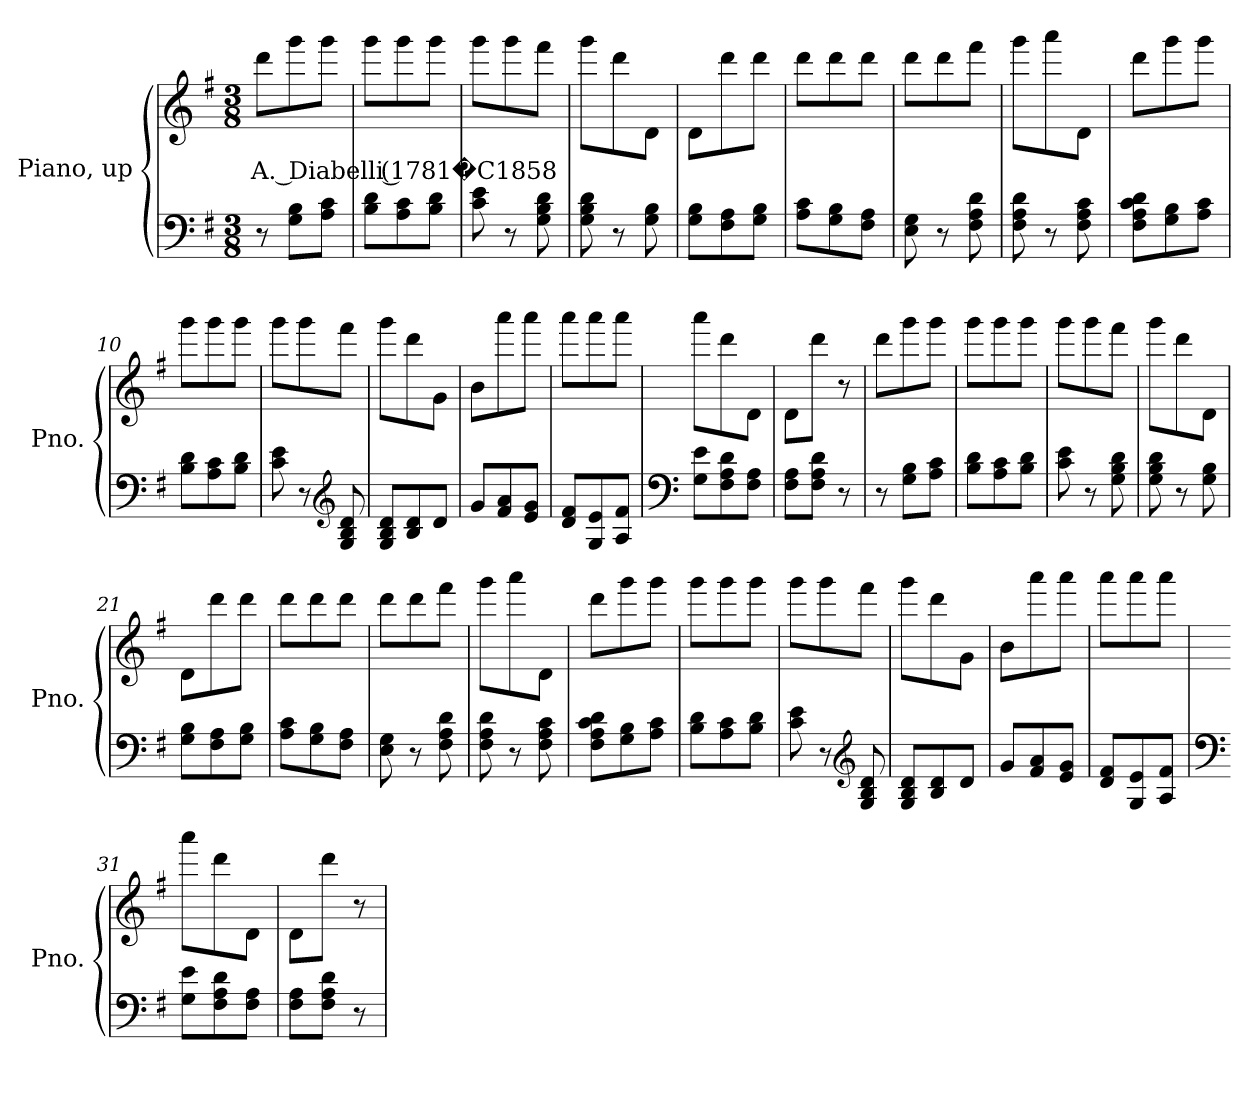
**kern	**kern	**text
*part1	*part1	*part1
*staff2	*staff1	*staff1
*I"Piano, up	*	*
*I'Pno.	*	*
*clefF4	*clefG2	*
*k[f#]	*k[f#]	*
*M3/8	*M3/8	*
*MM120	*MM120	*
=1	=1	=1
!	!	!LO:LY:b
8r	8ddd\L	A. Diabelli (1781�C1858
8G\ 8B\L	8ggg\	.
8A\ 8c\J	8ggg\J	.
=2	=2	=2
8B\ 8d\L	8ggg\L	.
8A\ 8c\	8ggg\	.
8B\ 8d\J	8ggg\J	.
=3	=3	=3
8c\ 8e\	8ggg\L	.
8r	8ggg\	.
8G\ 8B\ 8d\	8fff#\J	.
=4	=4	=4
8G\ 8B\ 8d\	8ggg\L	.
8r	8ddd\	.
8G\ 8B\	8d\J	.
=5	=5	=5
8G\ 8B\L	8d\L	.
8F#\ 8A\	8ddd\	.
8G\ 8B\J	8ddd\J	.
=6	=6	=6
8A\ 8c\L	8ddd\L	.
8G\ 8B\	8ddd\	.
8F#\ 8A\J	8ddd\J	.
!!LO:LB:g=z
=7	=7	=7
8E\ 8G\	8ddd\L	.
8r	8ddd\	.
8F#\ 8A\ 8d\	8fff#\J	.
=8	=8	=8
8F#\ 8A\ 8d\	8ggg\L	.
8r	8aaa\	.
8F#\ 8A\ 8c\	8d\J	.
=9	=9	=9
8F#\ 8A\ 8c\ 8d\L	8ddd\L	.
8G\ 8B\	8ggg\	.
8A\ 8c\J	8ggg\J	.
=10	=10	=10
8B\ 8d\L	8ggg\L	.
8A\ 8c\	8ggg\	.
8B\ 8d\J	8ggg\J	.
=11	=11	=11
8c\ 8e\	8ggg\L	.
8r	8ggg\	.
*clefG2	*	*
8G/ 8B/ 8d/	8fff#\J	.
=12	=12	=12
8G/ 8B/ 8d/L	8ggg\L	.
8B/ 8d/	8ddd\	.
8d/J	8g\J	.
=13	=13	=13
8g/L	8b\L	.
8f#/ 8a/	8aaa\	.
8e/ 8g/J	8aaa\J	.
=14	=14	=14
8d/ 8f#/L	8aaa\L	.
8G/ 8e/	8aaa\	.
8A/ 8f#/J	8aaa\J	.
!!LO:LB:g=z
=15	=15	=15
*clefF4	*	*
8G\ 8e\L	8aaa\L	.
8F#\ 8A\ 8d\	8ddd\	.
8F#\ 8A\J	8d\J	.
=16	=16	=16
8F#\ 8A\L	8d\L	.
8F#\ 8A\ 8d\J	8ddd\J	.
8r	8r	.
=17	=17	=17
8r	8ddd\L	.
8G\ 8B\L	8ggg\	.
8A\ 8c\J	8ggg\J	.
=18	=18	=18
8B\ 8d\L	8ggg\L	.
8A\ 8c\	8ggg\	.
8B\ 8d\J	8ggg\J	.
=19	=19	=19
8c\ 8e\	8ggg\L	.
8r	8ggg\	.
8G\ 8B\ 8d\	8fff#\J	.
=20	=20	=20
8G\ 8B\ 8d\	8ggg\L	.
8r	8ddd\	.
8G\ 8B\	8d\J	.
=21	=21	=21
8G\ 8B\L	8d\L	.
8F#\ 8A\	8ddd\	.
8G\ 8B\J	8ddd\J	.
=22	=22	=22
8A\ 8c\L	8ddd\L	.
8G\ 8B\	8ddd\	.
8F#\ 8A\J	8ddd\J	.
=23	=23	=23
8E\ 8G\	8ddd\L	.
8r	8ddd\	.
8F#\ 8A\ 8d\	8fff#\J	.
!!LO:LB:g=z
=24	=24	=24
8F#\ 8A\ 8d\	8ggg\L	.
8r	8aaa\	.
8F#\ 8A\ 8c\	8d\J	.
=25	=25	=25
8F#\ 8A\ 8c\ 8d\L	8ddd\L	.
8G\ 8B\	8ggg\	.
8A\ 8c\J	8ggg\J	.
=26	=26	=26
8B\ 8d\L	8ggg\L	.
8A\ 8c\	8ggg\	.
8B\ 8d\J	8ggg\J	.
=27	=27	=27
8c\ 8e\	8ggg\L	.
8r	8ggg\	.
*clefG2	*	*
8G/ 8B/ 8d/	8fff#\J	.
=28	=28	=28
8G/ 8B/ 8d/L	8ggg\L	.
8B/ 8d/	8ddd\	.
8d/J	8g\J	.
=29	=29	=29
8g/L	8b\L	.
8f#/ 8a/	8aaa\	.
8e/ 8g/J	8aaa\J	.
=30	=30	=30
8d/ 8f#/L	8aaa\L	.
8G/ 8e/	8aaa\	.
8A/ 8f#/J	8aaa\J	.
=31	=31	=31
*clefF4	*	*
8G\ 8e\L	8aaa\L	.
8F#\ 8A\ 8d\	8ddd\	.
8F#\ 8A\J	8d\J	.
!!LO:LB:g=z
=32	=32	=32
8F#\ 8A\L	8d\L	.
8F#\ 8A\ 8d\J	8ddd\J	.
8r	8r	.
=	=	=
*-	*-	*-
